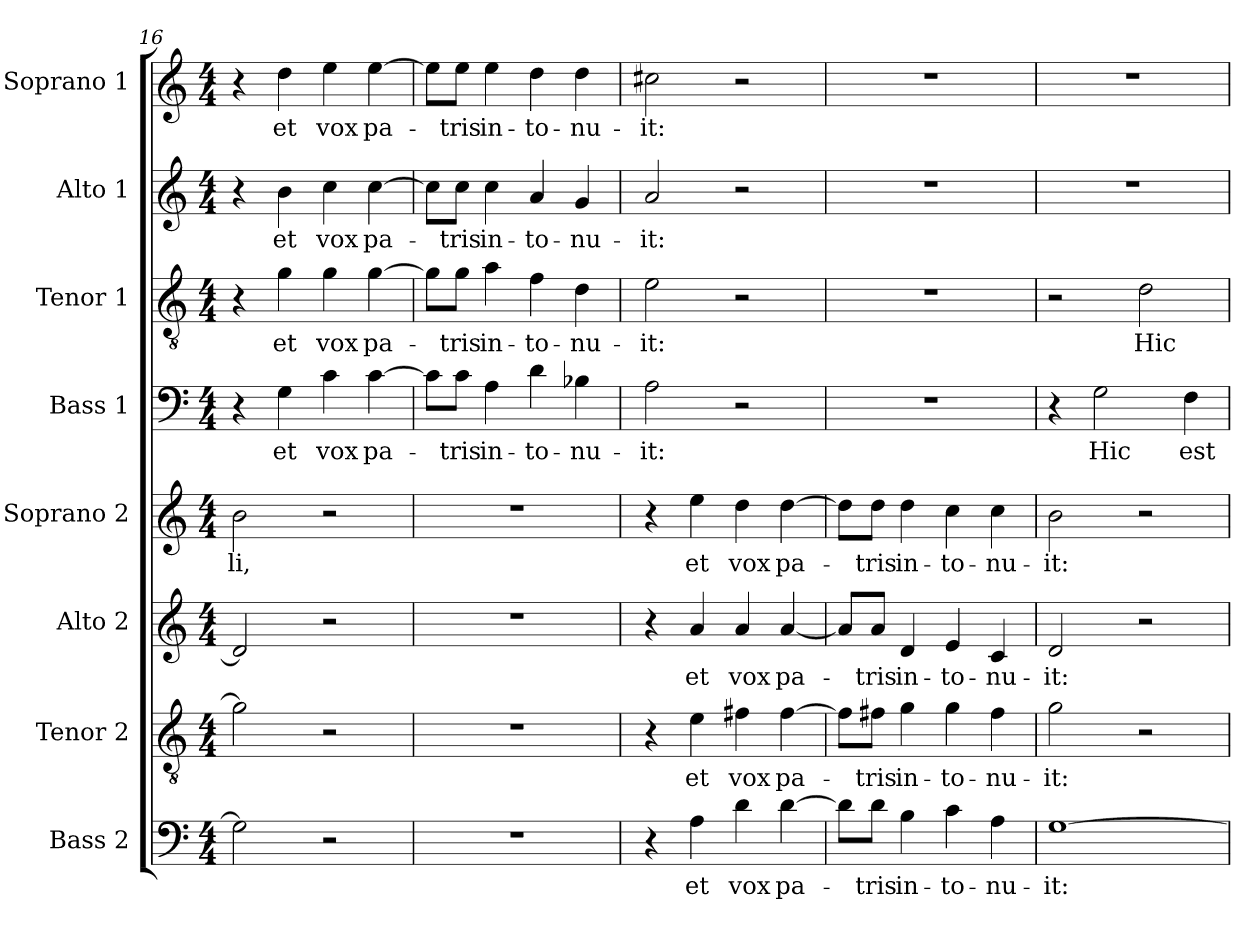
**kern	**text	**kern	**text	**kern	**text	**kern	**text	**kern	**text	**kern	**text	**kern	**text	**kern	**text
*part8	*part8	*part7	*part7	*part6	*part6	*part5	*part5	*part4	*part4	*part3	*part3	*part2	*part2	*part1	*part1
*staff8	*staff8	*staff7	*staff7	*staff6	*staff6	*staff5	*staff5	*staff4	*staff4	*staff3	*staff3	*staff2	*staff2	*staff1	*staff1
*I"Bass 2	*	*I"Tenor 2	*	*I"Alto 2	*	*I"Soprano 2	*	*I"Bass 1	*	*I"Tenor 1	*	*I"Alto 1	*	*I"Soprano 1	*
*I'B 2	*	*I'T 2	*	*I'A 2	*	*I'S 2	*	*I'B 1	*	*I'T 1	*	*I'A 1	*	*I'S 1	*
*clefF4	*	*clefGv2	*	*clefG2	*	*clefG2	*	*clefF4	*	*clefGv2	*	*clefG2	*	*clefG2	*
*k[]	*	*k[]	*	*k[]	*	*k[]	*	*k[]	*	*k[]	*	*k[]	*	*k[]	*
*C:	*	*C:	*	*C:	*	*C:	*	*C:	*	*C:	*	*C:	*	*C:	*
*M4/4	*	*M4/4	*	*M4/4	*	*M4/4	*	*M4/4	*	*M4/4	*	*M4/4	*	*M4/4	*
=16	=16	=16	=16	=16	=16	=16	=16	=16	=16	=16	=16	=16	=16	=16	=16
!	!	!	!	!	!	!	!LO:LY:b	!	!	!	!	!	!	!	!
2G\]	.	2g\]	.	2d/]	.	2b\	-li,	4r	.	4r	.	4r	.	4r	.
!	!	!	!	!	!	!	!	!	!LO:LY:b	!	!LO:LY:b	!	!LO:LY:b	!	!LO:LY:b
.	.	.	.	.	.	.	.	4G\	et	4g\	et	4b\	et	4dd\	et
!	!	!	!	!	!	!	!	!	!LO:LY:b	!	!LO:LY:b	!	!LO:LY:b	!	!LO:LY:b
2r	.	2r	.	2r	.	2r	.	4c\	vox	4g\	vox	4cc\	vox	4ee\	vox
!	!	!	!	!	!	!	!	!	!LO:LY:b	!	!LO:LY:b	!	!LO:LY:b	!	!LO:LY:b
.	.	.	.	.	.	.	.	[4c\	pa-	[4g\	pa-	[4cc\	pa-	[4ee\	pa-
=17	=17	=17	=17	=17	=17	=17	=17	=17	=17	=17	=17	=17	=17	=17	=17
1r	.	1r	.	1r	.	1r	.	8c\L]	.	8g\L]	.	8cc\L]	.	8ee\L]	.
!	!	!	!	!	!	!	!	!	!LO:LY:b	!	!LO:LY:b	!	!LO:LY:b	!	!LO:LY:b
.	.	.	.	.	.	.	.	8c\J	-tris	8g\J	-tris	8cc\J	-tris	8ee\J	-tris
!	!	!	!	!	!	!	!	!	!LO:LY:b	!	!LO:LY:b	!	!LO:LY:b	!	!LO:LY:b
.	.	.	.	.	.	.	.	4A\	in-	4a\	in-	4cc\	in-	4ee\	in-
!	!	!	!	!	!	!	!	!	!LO:LY:b	!	!LO:LY:b	!	!LO:LY:b	!	!LO:LY:b
.	.	.	.	.	.	.	.	4d\	-to-	4f\	-to-	4a/	-to-	4dd\	-to-
!	!	!	!	!	!	!	!	!	!LO:LY:b	!	!LO:LY:b	!	!LO:LY:b	!	!LO:LY:b
.	.	.	.	.	.	.	.	4B-X\	-nu-	4d\	-nu-	4g/	-nu-	4dd\	-nu-
!!LO:PB:g=z
=18	=18	=18	=18	=18	=18	=18	=18	=18	=18	=18	=18	=18	=18	=18	=18
!	!	!	!	!	!	!	!	!	!LO:LY:b	!	!LO:LY:b	!	!LO:LY:b	!	!LO:LY:b
4r	.	4r	.	4r	.	4r	.	2A\	-it:	2e\	-it:	2a/	-it:	2cc#X\	-it:
!	!LO:LY:b	!	!LO:LY:b	!	!LO:LY:b	!	!LO:LY:b	!	!	!	!	!	!	!	!
4A\	et	4e\	et	4a/	et	4ee\	et	.	.	.	.	.	.	.	.
!	!LO:LY:b	!	!LO:LY:b	!	!LO:LY:b	!	!LO:LY:b	!	!	!	!	!	!	!	!
4d\	vox	4f#X\	vox	4a/	vox	4dd\	vox	2r	.	2r	.	2r	.	2r	.
!	!LO:LY:b	!	!LO:LY:b	!	!LO:LY:b	!	!LO:LY:b	!	!	!	!	!	!	!	!
[4d\	pa-	[4f#\	pa-	[4a/	pa-	[4dd\	pa-	.	.	.	.	.	.	.	.
=19	=19	=19	=19	=19	=19	=19	=19	=19	=19	=19	=19	=19	=19	=19	=19
8d\L]	.	8f#\L]	.	8a/L]	.	8dd\L]	.	1r	.	1r	.	1r	.	1r	.
!	!LO:LY:b	!	!LO:LY:b	!	!LO:LY:b	!	!LO:LY:b	!	!	!	!	!	!	!	!
8d\J	-tris	8f#X\J	-tris	8a/J	-tris	8dd\J	-tris	.	.	.	.	.	.	.	.
!	!LO:LY:b	!	!LO:LY:b	!	!LO:LY:b	!	!LO:LY:b	!	!	!	!	!	!	!	!
4B\	in-	4g\	in-	4d/	in-	4dd\	in-	.	.	.	.	.	.	.	.
!	!LO:LY:b	!	!LO:LY:b	!	!LO:LY:b	!	!LO:LY:b	!	!	!	!	!	!	!	!
4c\	-to-	4g\	-to-	4e/	-to-	4cc\	-to-	.	.	.	.	.	.	.	.
!	!LO:LY:b	!	!LO:LY:b	!	!LO:LY:b	!	!LO:LY:b	!	!	!	!	!	!	!	!
4A\	-nu-	4f#\	-nu-	4c/	-nu-	4cc\	-nu-	.	.	.	.	.	.	.	.
=20	=20	=20	=20	=20	=20	=20	=20	=20	=20	=20	=20	=20	=20	=20	=20
!	!LO:LY:b	!	!LO:LY:b	!	!LO:LY:b	!	!LO:LY:b	!	!	!	!	!	!	!	!
[1G	-it:	2g\	-it:	2d/	-it:	2b\	-it:	4r	.	2r	.	1r	.	1r	.
!	!	!	!	!	!	!	!	!	!LO:LY:b	!	!	!	!	!	!
.	.	.	.	.	.	.	.	2G\	Hic	.	.	.	.	.	.
!	!	!	!	!	!	!	!	!	!	!	!LO:LY:b	!	!	!	!
.	.	2r	.	2r	.	2r	.	.	.	2d\	Hic	.	.	.	.
!	!	!	!	!	!	!	!	!	!LO:LY:b	!	!	!	!	!	!
.	.	.	.	.	.	.	.	4F\	est	.	.	.	.	.	.
=	=	=	=	=	=	=	=	=	=	=	=	=	=	=	=
*-	*-	*-	*-	*-	*-	*-	*-	*-	*-	*-	*-	*-	*-	*-	*-
